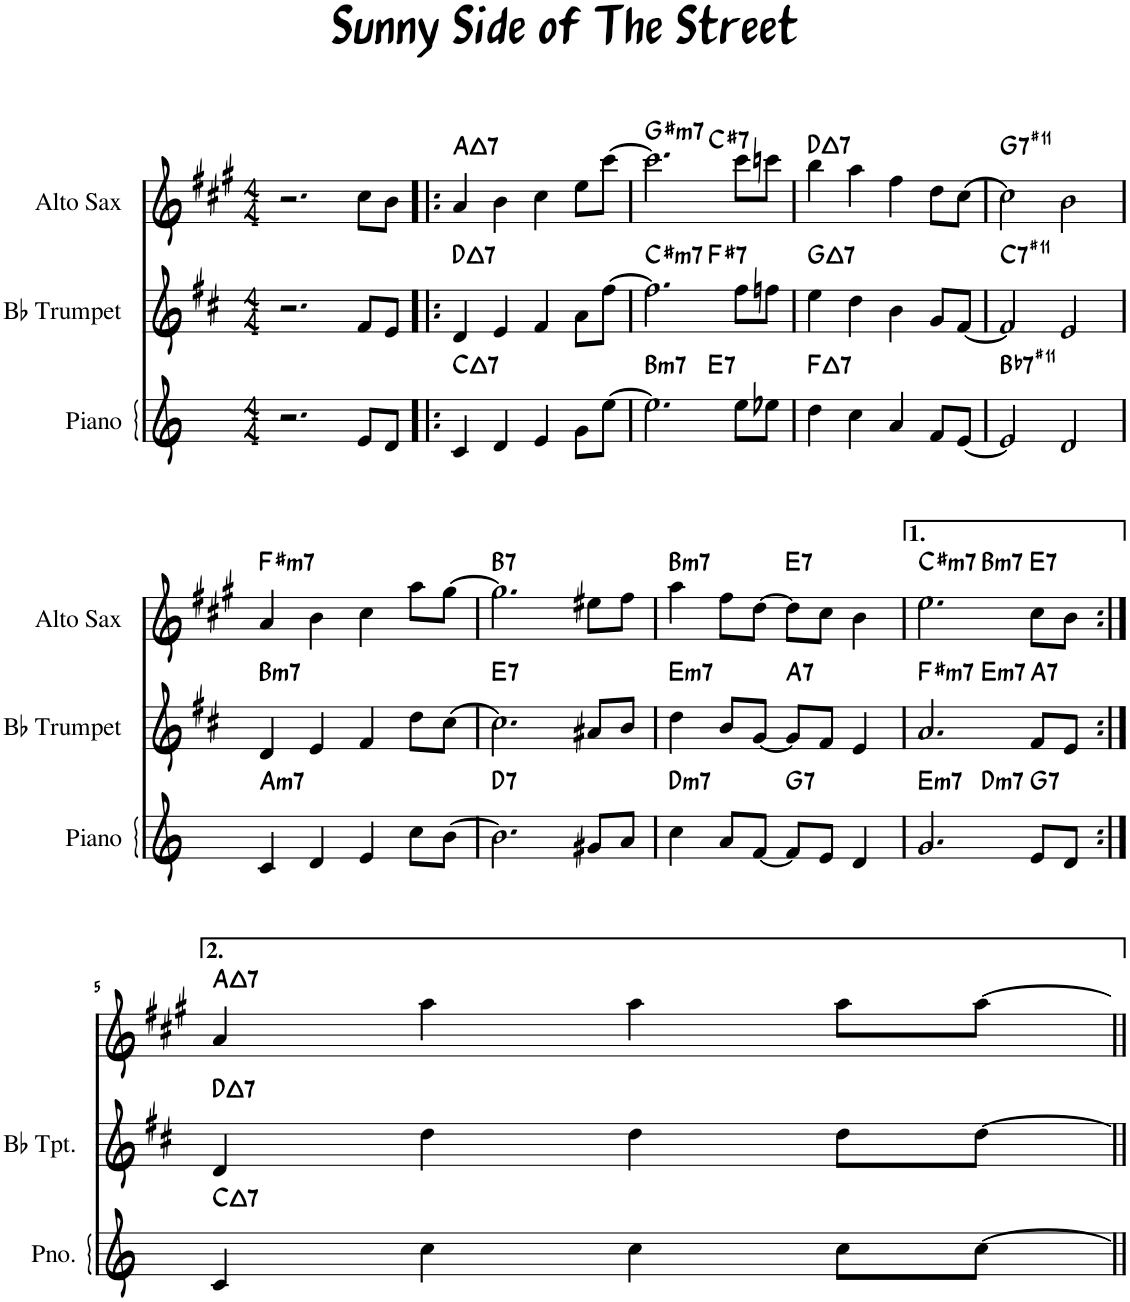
**kern	**harte	**kern	**harte	**kern	**harte
*part3	*part3	*part2	*part2	*part1	*part1
*staff3	*	*staff2	*	*staff1	*
*I"Piano	*	*I"Bb Trumpet	*	*I"Alto Sax	*
*I'Pno.	*	*I'Bb Tpt.	*	*I'Sax	*
*clefG2	*	*clefG2	*	*clefG2	*
*	*	*Trd1c2	*	*Trd5c9	*
*k[]	*	*k[f#c#]	*	*k[f#c#g#]	*
*M4/4	*	*M4/4	*	*M4/4	*
=1	=1	=1	=1	=1	=1
2.r	.	2.r	.	2.r	.
8e/L	.	8f#/L	.	8cc#\L	.
8d/J	.	8e/J	.	8b\J	.
=2!|:	=2!|:	=2!|:	=2!|:	=2!|:	=2!|:
!	!LO:H:kt=7	!	!LO:H:kt=7	!	!LO:H:kt=7
4c/	C:maj7	4d/	D:maj7	4a/	A:maj7
4d/	.	4e/	.	4b\	.
4e/	.	4f#/	.	4cc#\	.
8g\L	.	8a\L	.	8ee\L	.
[8ee\J	.	[8ff#\J	.	[8ccc#\J	.
=3	=3	=3	=3	=3	=3
!	!LO:H:kt=m7	!	!LO:H:kt=m7	!	!LO:H:kt=m7
*^	*	*^	*	*^	*
2.ee\]	2ryy	B:min7	2.ff#\]	2ryy	C#:min7	2.ccc#\]	2ryy	G#:min7
!	!	!LO:H:kt=7	!	!	!LO:H:kt=7	!	!	!LO:H:kt=7
.	2ryy	E:7	.	2ryy	F#:7	.	2ryy	C#:7
8ee\L	.	.	8ff#\L	.	.	8ccc#\L	.	.
8ee-X\J	.	.	8ffn\J	.	.	8cccn\J	.	.
=4	=4	=4	=4	=4	=4	=4	=4	=4
!	!	!LO:H:kt=7	!	!	!LO:H:kt=7	!	!	!LO:H:kt=7
*v	*v	*	*	*	*	*v	*v	*
*	*	*v	*v	*	*	*
4dd\	F:maj7	4ee\	G:maj7	4bb\	D:maj7
4cc\	.	4dd\	.	4aa\	.
4a/	.	4b\	.	4ff#\	.
8f/L	.	8g/L	.	8dd\L	.
[8e/J	.	[8f#/J	.	[8cc#\J	.
=5	=5	=5	=5	=5	=5
!	!LO:H:kt=7	!	!LO:H:kt=7	!	!LO:H:kt=7
2e/]	Bb:7(#11)	2f#/]	C:7(#11)	2cc#\]	G:7(#11)
2d/	.	2e/	.	2b\	.
!!LO:LB:g=z
=1	=1	=1	=1	=1	=1
!	!LO:H:kt=m7	!	!LO:H:kt=m7	!	!LO:H:kt=m7
4c/	A:min7	4d/	B:min7	4a/	F#:min7
4d/	.	4e/	.	4b\	.
4e/	.	4f#/	.	4cc#\	.
8cc\L	.	8dd\L	.	8aa\L	.
[8b\J	.	[8cc#\J	.	[8gg#\J	.
=2	=2	=2	=2	=2	=2
!	!LO:H:kt=7	!	!LO:H:kt=7	!	!LO:H:kt=7
2.b\]	D:7	2.cc#\]	E:7	2.gg#\]	B:7
8g#X/L	.	8a#X/L	.	8ee#X\L	.
8a/J	.	8b/J	.	8ff#\J	.
=3	=3	=3	=3	=3	=3
!	!LO:H:kt=m7	!	!LO:H:kt=m7	!	!LO:H:kt=m7
4cc\	D:min7	4dd\	E:min7	4aa\	B:min7
8a/L	.	8b/L	.	8ff#\L	.
[8f/J	.	[8g/J	.	[8dd\J	.
!	!LO:H:kt=7	!	!LO:H:kt=7	!	!LO:H:kt=7
8f/L]	G:7	8g/L]	A:7	8dd\L]	E:7
8e/J	.	8f#/J	.	8cc#\J	.
4d/	.	4e/	.	4b\	.
=4	=4	=4	=4	=4	=4
!	!LO:H:kt=m7	!	!LO:H:kt=m7	!	!LO:H:kt=m7
*^	*	*^	*	*^	*
2.g/	2ryy	E:min7	2.a/	2ryy	F#:min7	2.ee\	2ryy	C#:min7
!	!	!LO:H:kt=m7	!	!	!LO:H:kt=m7	!	!	!LO:H:kt=m7
.	2ryy	D:min7	.	2ryy	E:min7	.	2ryy	B:min7
!	!	!LO:H:kt=7	!	!	!LO:H:kt=7	!	!	!LO:H:kt=7
8e/L	.	G:7	8f#/L	.	A:7	8cc#\L	.	E:7
8d/J	.	.	8e/J	.	.	8b\J	.	.
!!LO:LB:g=z
=5:|!	=5:|!	=5:|!	=5:|!	=5:|!	=5:|!	=5:|!	=5:|!	=5:|!
!	!	!LO:H:kt=7	!	!	!LO:H:kt=7	!	!	!LO:H:kt=7
*v	*v	*	*	*	*	*v	*v	*
*	*	*v	*v	*	*	*
4c/	C:maj7	4d/	D:maj7	4a/	A:maj7
4cc\	.	4dd\	.	4aa\	.
4cc\	.	4dd\	.	4aa\	.
8cc\L	.	8dd\L	.	8aa\L	.
[8cc\J	.	[8dd\J	.	[8aa\J	.
=||	=||	=||	=||	=||	=||
*-	*-	*-	*-	*-	*-
